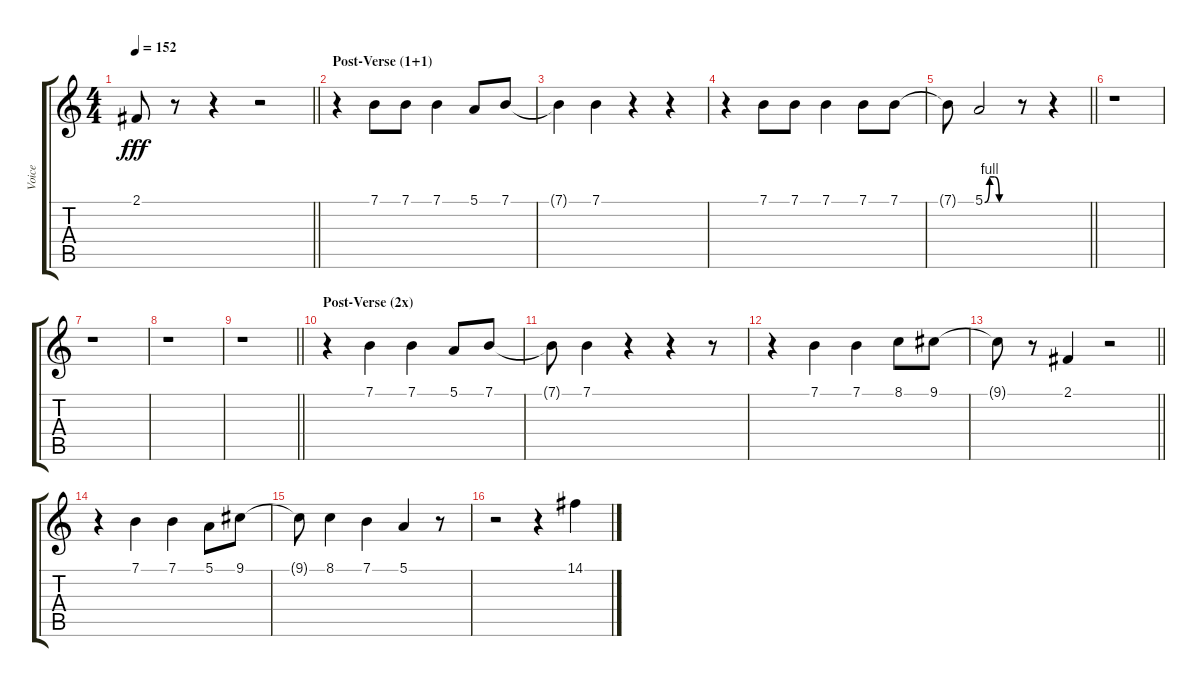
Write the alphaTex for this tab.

\track ("Voice" "Voice") {instrument lead1square}
\staff {score tabs}
\tuning (E4 B3 G3 D3 A2 E2) {hide}
\ts (4 4)
\tempo 152
\clef g2
\barLineRight lightlight
\ks c
2.1{t}.8{dy fff} r.8 r.4 r.2 |
\section ("" "Post-Verse (1+1)")
r.4 7.1.8 7.1.8 7.1.4 5.1.8 7.1.8 |
7.1{t}.4 7.1.4 r.4 r.4 |
r.4 7.1.8 7.1.8 7.1.4 7.1.8 7.1.8 |
\barLineRight lightlight
7.1{t}.8 5.1{be (custom 0 0 10 4 20 4 30 0 60 0)}.2 r.8 r.4 |
r.1 |
r.1 |
r.1 |
\barLineRight lightlight
r.1 |
\section ("" "Post-Verse (2x)")
r.4 7.1.4 7.1.4 5.1.8 7.1.8 |
7.1{t}.8 7.1.4 r.4 r.4 r.8 |
r.4 7.1.4 7.1.4 8.1.8 9.1.8 |
\barLineRight lightlight
9.1{t}.8 r.8 2.1.4 r.2 |
r.4 7.1.4 7.1.4 5.1.8 9.1.8 |
9.1{t}.8 8.1.4 7.1.4 5.1.4 r.8 |
r.2 r.4 14.1.4
